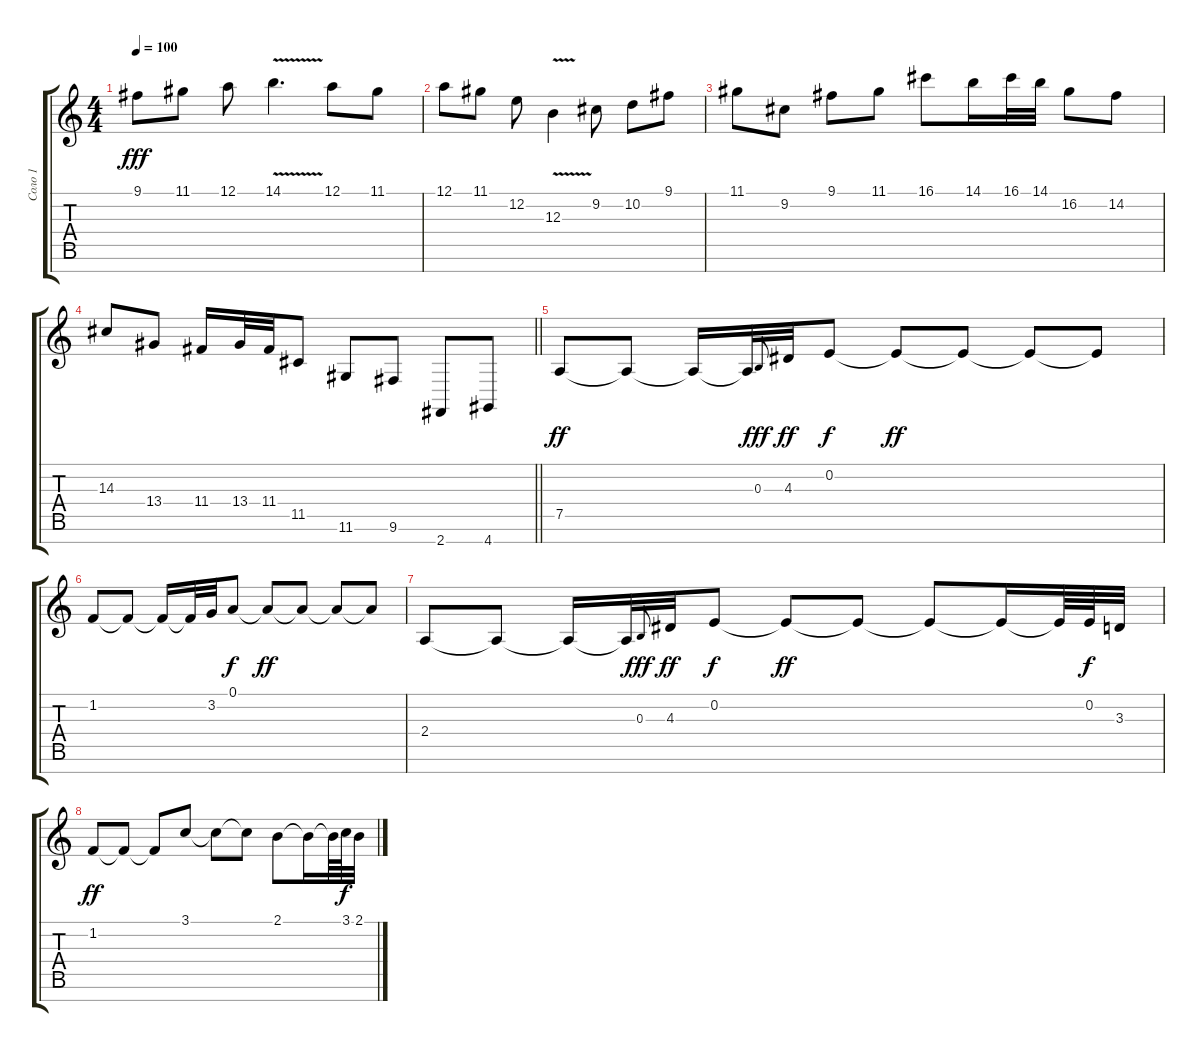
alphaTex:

\track ("Соло 1" "Соло 1") {instrument lead1square}
\staff {score tabs}
\tuning (A4 E4 B3 G3 D3 A2 E2) {hide}
\ts (4 4)
\tempo 100
\clef g2
\ks c
9.1.8{dy fff} 11.1.8 12.1.8 14.1{v}.4{d} 12.1.8 11.1.8 |
12.1.8 11.1.8 12.2.8 12.3{v}.4 9.2.8 10.2.8 9.1.8 |
11.1.8 9.2.8 9.1.8 11.1.8 16.1.8 14.1.16 16.1.32 14.1.32 16.2.8 14.2.8 |
\barLineRight lightlight
14.3.8 13.4.8 11.4.16 13.4.32 11.4.32 11.5.8 11.6.8 9.6.8 2.7.8 4.7.8 |
7.5.8{dy ff} 7.5{t}.8 7.5{t}.16 7.5{t}.32 0.3.8{gr onbeat dy fff} 4.3.32{dy ff} 0.2.8{dy f} 0.2{t}.8{dy ff} 0.2{t}.8 0.2{t}.8 0.2{t}.8 |
1.2.8 1.2{t}.8 1.2{t}.16 1.2{t}.32 3.2.32 0.1.8{dy f} 0.1{t}.8{dy ff} 0.1{t}.8 0.1{t}.8 0.1{t}.8 |
2.4.8 2.4{t}.8 2.4{t}.16 2.4{t}.32 0.3.8{gr onbeat dy fff} 4.3.32{dy ff} 0.2.8{dy f} 0.2{t}.8{dy ff} 0.2{t}.8 0.2{t}.8 0.2{t}.16 0.2{t}.64 0.2.64{dy f} 3.3.32 |
1.2.8{dy ff} 1.2{t}.8 1.2{t}.8 3.1.8 3.1{t}.8 3.1{t}.8 2.1.8 2.1{t}.16 2.1{t}.64 3.1.64{dy f} 2.1.32
